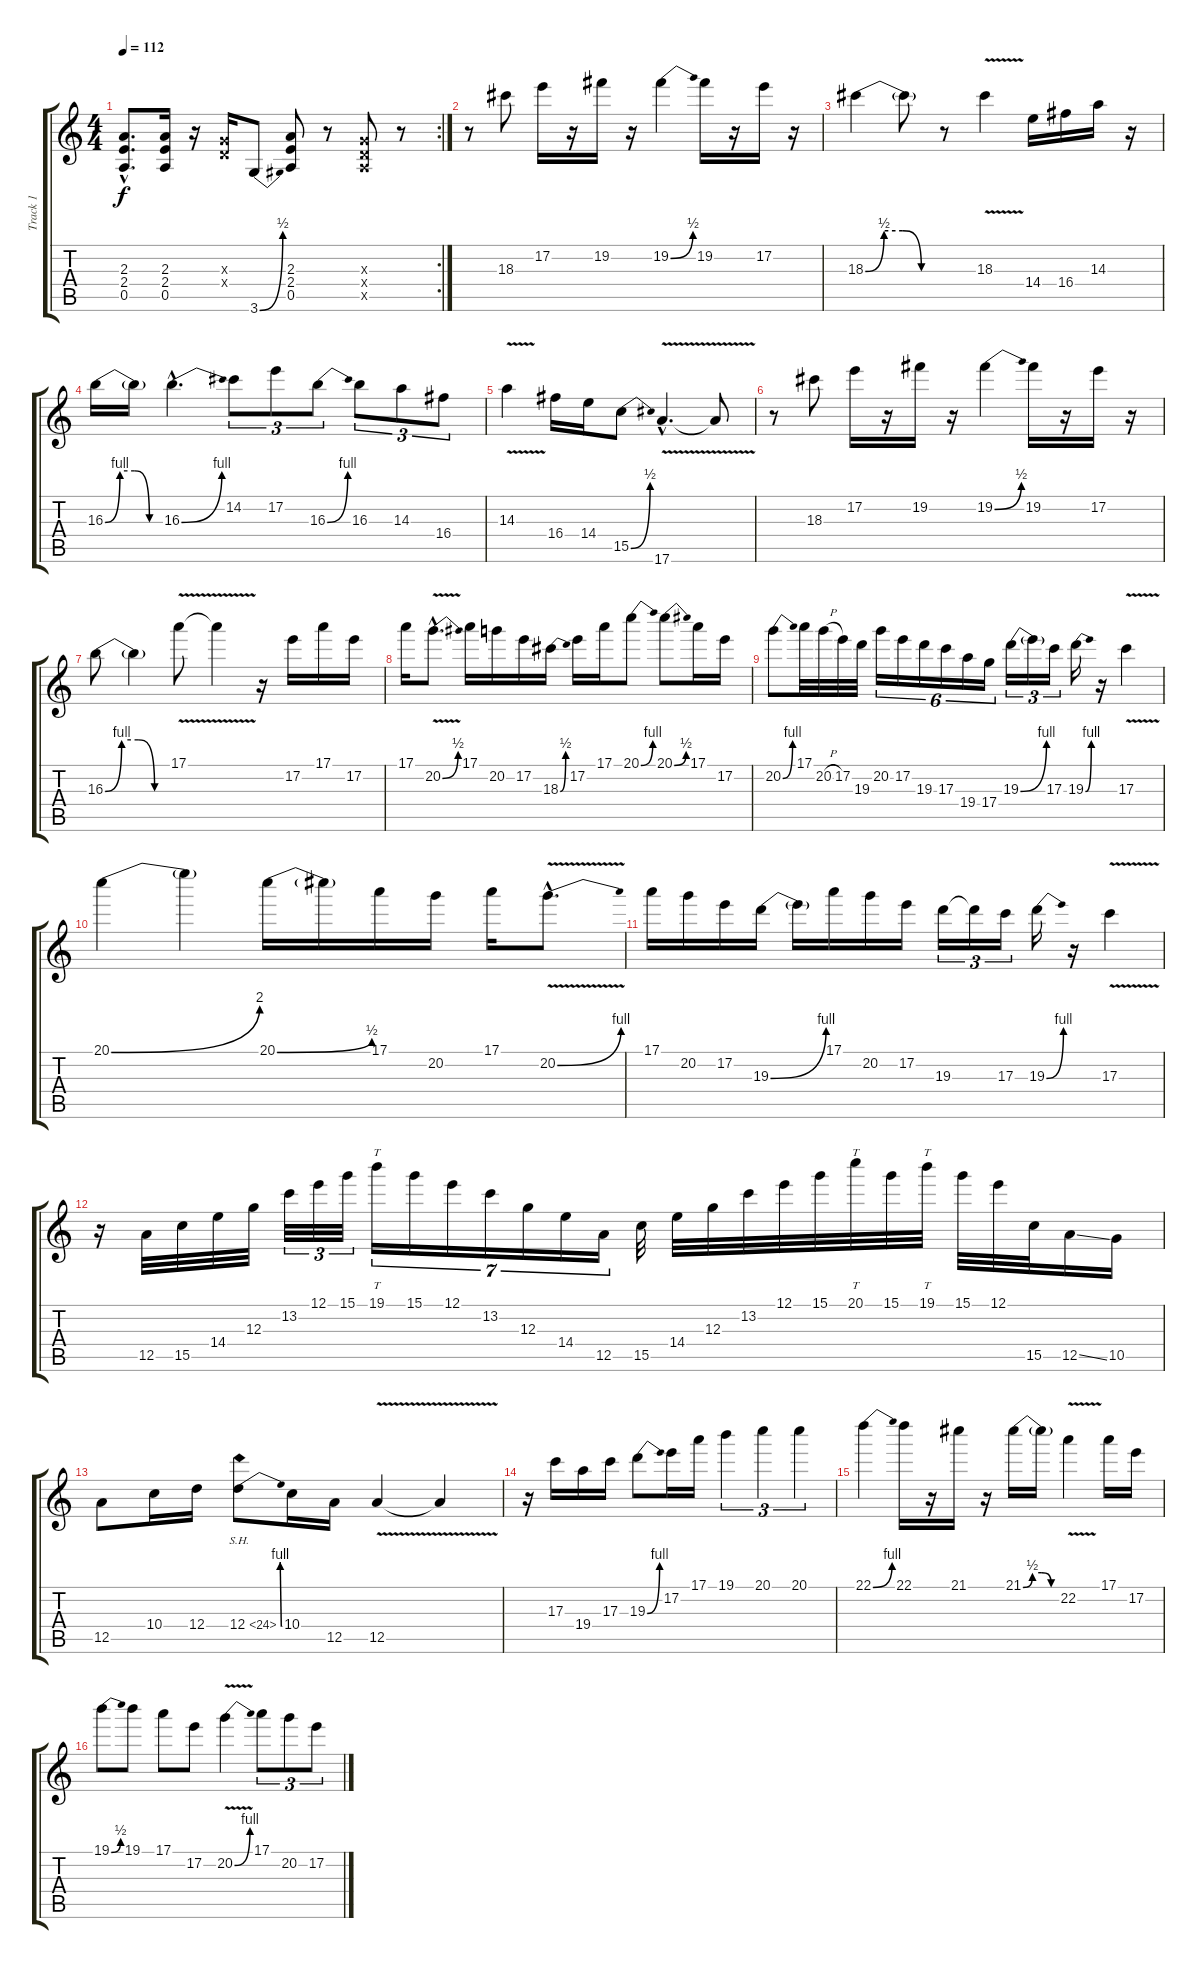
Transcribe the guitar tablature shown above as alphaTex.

\track ("Track 1" "Track 1") {instrument overdrivenguitar}
\staff {score tabs}
\tuning (E4 B3 G3 D3 A2 E2) {hide}
\rc 2
\ts (4 4)
\tempo 112
\clef g2
\ks c
(2.3{hac} 2.4{hac} 0.5{hac}).8{d dy f} (2.3 2.4 0.5).16 r.16 (0.3{x} 0.4{x}).16 3.6{be (bend 0 0 60 2)}.8 (2.3 2.4 0.5).8 r.8 (0.3{x} 0.4{x} 0.5{x}).8 r.8 |
r.8 18.3.8 17.2.16 r.16 19.2.16 r.16 19.2{be (bend 0 0 60 2)}.4 19.2.16 r.16 17.2.16 r.16 |
18.3{be (custom 0 0 15 2 30 2 45 0 60 0)}.4 18.3{t}.8 r.8 18.3{v}.4 14.4.16 16.4.16 14.3.16 r.16 |
16.3{be (custom 0 0 15 4 30 4 45 0 60 0)}.16 16.3{t}.16 16.3{be (bend 0 0 60 4) hac}.4{d} 14.2.8{tu (3 2)} 17.2.8{tu (3 2)} 16.3{be (bend 0 0 60 4)}.8{tu (3 2)} 16.3.8{tu (3 2)} 14.3.8{tu (3 2)} 16.4.8{tu (3 2)} |
14.3{v}.4 16.4.16 14.4.16 15.5{be (bend 0 0 60 2)}.8 17.6{v hac}.4{d} 17.6{t}.8 |
r.8 18.3.8 17.2.16 r.16 19.2.16 r.16 19.2{be (bend 0 0 60 2)}.4 19.2.16 r.16 17.2.16 r.16 |
16.3{be (custom 0 0 15 4 30 4 45 0 60 0)}.8 16.3{t}.4 17.1{v}.8 17.1{t}.4 r.16 17.2.16 17.1.16 17.2.16 |
17.1.16 20.2{be (bend 0 0 60 2) v hac}.8{d} 17.1.16 20.2.16 17.2.16 18.3{be (bend 0 0 60 2)}.16 17.2.16 17.1.16 20.1{be (bend 0 0 60 4)}.8 20.1{be (bend 0 0 60 2)}.8 17.1.16 17.2.16 |
20.2{be (bend 0 0 60 4)}.8 17.1.32 20.2{h}.32 17.2.32 19.3.32 20.2.16{tu (6 4)} 17.2.16{tu (6 4)} 19.3.16{tu (6 4)} 17.3.16{tu (6 4)} 19.4.16{tu (6 4)} 17.4.16{tu (6 4)} 19.3{be (bend 0 0 60 4)}.16{tu (3 2)} 19.3{t}.16{tu (3 2)} 17.3.16{tu (3 2)} 19.3{be (bend 0 0 60 4)}.16 r.16 17.3{v}.4 |
20.1{be (bend 0 0 60 8)}.4 20.1{t}.4 20.1{be (bend 0 0 60 2)}.16 20.1{t}.16 17.1.16 20.2.16 17.1.16 20.2{be (bend 0 0 60 4) v hac}.8{d} |
17.1.16 20.2.16 17.2.16 19.3{be (bend 0 0 60 4)}.16 19.3{t}.16 17.1.16 20.2.16 17.2.16 19.3.16{tu (3 2)} 19.3{t}.16{tu (3 2)} 17.3.16{tu (3 2)} 19.3{be (bend 0 0 60 4)}.16 r.16 17.3{v}.4 |
r.16 12.5.32 15.5.32 14.4.32 12.3.32 13.2.32{tu (3 2)} 12.1.32{tu (3 2)} 15.1.32{tu (3 2)} 19.1.16{tt tu (7 4)} 15.1.16{tu (7 4)} 12.1.16{tu (7 4)} 13.2.16{tu (7 4)} 12.3.16{tu (7 4)} 14.4.16{tu (7 4)} 12.5.16{tu (7 4)} 15.5.32 14.4.32 12.3.32 13.2.32 12.1.32 15.1.32 20.1.32{tt} 15.1.32 19.1.32{tt} 15.1.32 12.1.32 15.5.32 12.5{ss}.16 10.5.16 |
12.5.8 10.4.16 12.4.16 12.4{be (bend 0 0 60 4) sh 12}.8 10.4.16 12.5.16 12.5{v}.4 12.5{t}.4 |
r.16 17.3.16 19.4.16 17.3.16 19.3{be (bend 0 0 60 4)}.8 17.2.16 17.1.16 19.1.4{tu (3 2)} 20.1.4{tu (3 2)} 20.1.4{tu (3 2)} |
22.1{be (bend 0 0 60 4)}.4 22.1.16 r.16 21.1.16 r.16 21.1{be (custom 0 0 15 2 30 2 45 0 60 0)}.16 21.1{t}.16 22.2{v}.4 17.1.16 17.2.16 |
19.1{be (bend 0 0 60 2)}.8 19.1.8 17.1.8 17.2.8 20.2{be (bend 0 0 60 4) v}.4 17.1.8{tu (3 2)} 20.2.8{tu (3 2)} 17.2.8{tu (3 2)}
